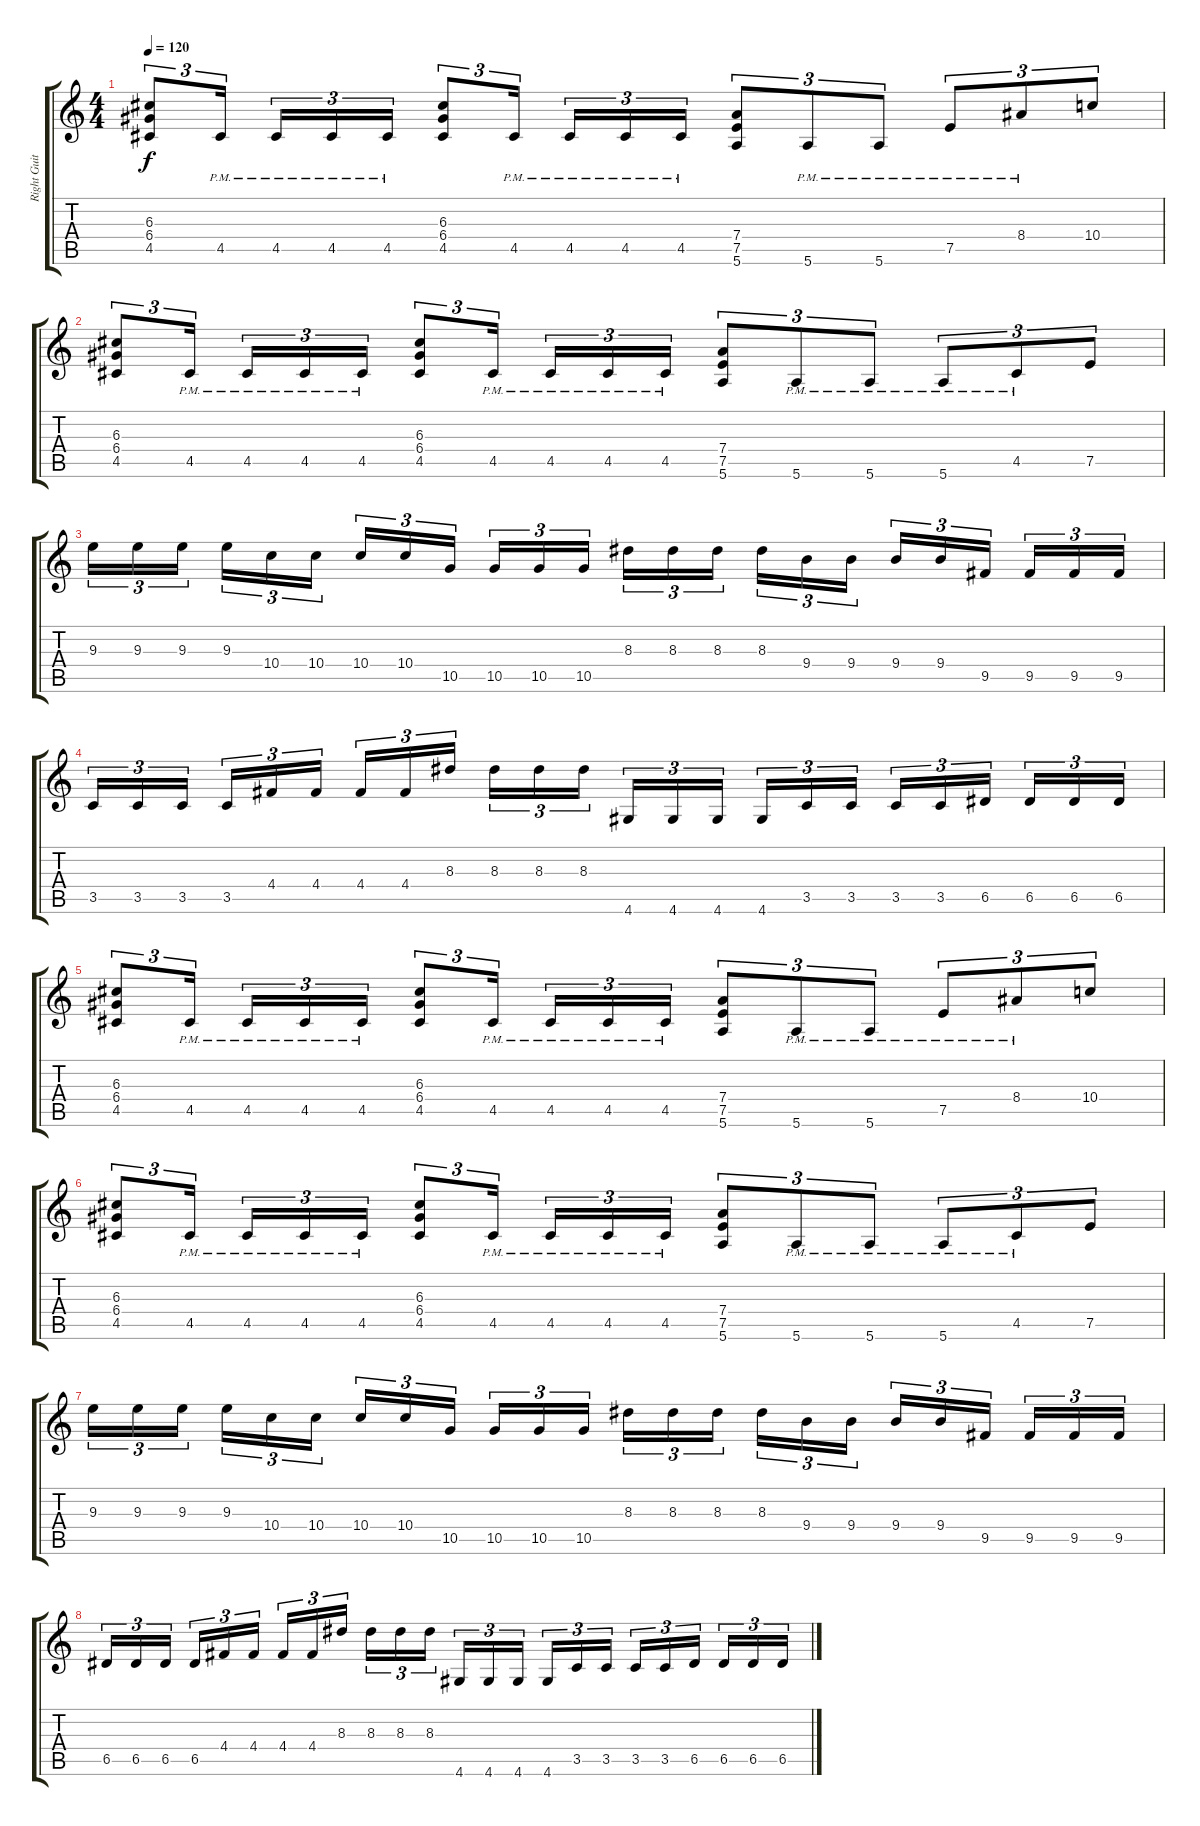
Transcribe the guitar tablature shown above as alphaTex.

\track ("Right Guitar" "Right Guit") {instrument distortionguitar}
\staff {score tabs}
\tuning (E4 B3 G3 D3 A2 E2) {hide}
\ts (4 4)
\tempo 120
\clef g2
\ks c
(6.3 6.4 4.5).8{tu (3 2) dy f} 4.5{pm}.16{tu (3 2) beam splitsecondary} 4.5{pm}.16{tu (3 2)} 4.5{pm}.16{tu (3 2)} 4.5{pm}.16{tu (3 2)} (6.3 6.4 4.5).8{tu (3 2)} 4.5{pm}.16{tu (3 2) beam splitsecondary} 4.5{pm}.16{tu (3 2)} 4.5{pm}.16{tu (3 2)} 4.5{pm}.16{tu (3 2)} (7.4 7.5 5.6).8{tu (3 2)} 5.6{pm}.8{tu (3 2)} 5.6{pm}.8{tu (3 2)} 7.5{pm}.8{tu (3 2)} 8.4{pm}.8{tu (3 2)} 10.4.8{tu (3 2)} |
(6.3 6.4 4.5).8{tu (3 2)} 4.5{pm}.16{tu (3 2) beam splitsecondary} 4.5{pm}.16{tu (3 2)} 4.5{pm}.16{tu (3 2)} 4.5{pm}.16{tu (3 2)} (6.3 6.4 4.5).8{tu (3 2)} 4.5{pm}.16{tu (3 2) beam splitsecondary} 4.5{pm}.16{tu (3 2)} 4.5{pm}.16{tu (3 2)} 4.5{pm}.16{tu (3 2)} (7.4 7.5 5.6).8{tu (3 2)} 5.6{pm}.8{tu (3 2)} 5.6{pm}.8{tu (3 2)} 5.6{pm}.8{tu (3 2)} 4.5{pm}.8{tu (3 2)} 7.5.8{tu (3 2)} |
9.3.16{tu (3 2)} 9.3.16{tu (3 2)} 9.3.16{tu (3 2) beam splitsecondary} 9.3.16{tu (3 2)} 10.4.16{tu (3 2)} 10.4.16{tu (3 2)} 10.4.16{tu (3 2)} 10.4.16{tu (3 2)} 10.5.16{tu (3 2) beam splitsecondary} 10.5.16{tu (3 2)} 10.5.16{tu (3 2)} 10.5.16{tu (3 2)} 8.3.16{tu (3 2)} 8.3.16{tu (3 2)} 8.3.16{tu (3 2) beam splitsecondary} 8.3.16{tu (3 2)} 9.4.16{tu (3 2)} 9.4.16{tu (3 2)} 9.4.16{tu (3 2)} 9.4.16{tu (3 2)} 9.5.16{tu (3 2) beam splitsecondary} 9.5.16{tu (3 2)} 9.5.16{tu (3 2)} 9.5.16{tu (3 2)} |
3.5.16{tu (3 2)} 3.5.16{tu (3 2)} 3.5.16{tu (3 2) beam splitsecondary} 3.5.16{tu (3 2)} 4.4.16{tu (3 2)} 4.4.16{tu (3 2)} 4.4.16{tu (3 2)} 4.4.16{tu (3 2)} 8.3.16{tu (3 2) beam splitsecondary} 8.3.16{tu (3 2)} 8.3.16{tu (3 2)} 8.3.16{tu (3 2)} 4.6.16{tu (3 2)} 4.6.16{tu (3 2)} 4.6.16{tu (3 2) beam splitsecondary} 4.6.16{tu (3 2)} 3.5.16{tu (3 2)} 3.5.16{tu (3 2)} 3.5.16{tu (3 2)} 3.5.16{tu (3 2)} 6.5.16{tu (3 2) beam splitsecondary} 6.5.16{tu (3 2)} 6.5.16{tu (3 2)} 6.5.16{tu (3 2)} |
(6.3 6.4 4.5).8{tu (3 2)} 4.5{pm}.16{tu (3 2) beam splitsecondary} 4.5{pm}.16{tu (3 2)} 4.5{pm}.16{tu (3 2)} 4.5{pm}.16{tu (3 2)} (6.3 6.4 4.5).8{tu (3 2)} 4.5{pm}.16{tu (3 2) beam splitsecondary} 4.5{pm}.16{tu (3 2)} 4.5{pm}.16{tu (3 2)} 4.5{pm}.16{tu (3 2)} (7.4 7.5 5.6).8{tu (3 2)} 5.6{pm}.8{tu (3 2)} 5.6{pm}.8{tu (3 2)} 7.5{pm}.8{tu (3 2)} 8.4{pm}.8{tu (3 2)} 10.4.8{tu (3 2)} |
(6.3 6.4 4.5).8{tu (3 2)} 4.5{pm}.16{tu (3 2) beam splitsecondary} 4.5{pm}.16{tu (3 2)} 4.5{pm}.16{tu (3 2)} 4.5{pm}.16{tu (3 2)} (6.3 6.4 4.5).8{tu (3 2)} 4.5{pm}.16{tu (3 2) beam splitsecondary} 4.5{pm}.16{tu (3 2)} 4.5{pm}.16{tu (3 2)} 4.5{pm}.16{tu (3 2)} (7.4 7.5 5.6).8{tu (3 2)} 5.6{pm}.8{tu (3 2)} 5.6{pm}.8{tu (3 2)} 5.6{pm}.8{tu (3 2)} 4.5{pm}.8{tu (3 2)} 7.5.8{tu (3 2)} |
9.3.16{tu (3 2)} 9.3.16{tu (3 2)} 9.3.16{tu (3 2) beam splitsecondary} 9.3.16{tu (3 2)} 10.4.16{tu (3 2)} 10.4.16{tu (3 2)} 10.4.16{tu (3 2)} 10.4.16{tu (3 2)} 10.5.16{tu (3 2) beam splitsecondary} 10.5.16{tu (3 2)} 10.5.16{tu (3 2)} 10.5.16{tu (3 2)} 8.3.16{tu (3 2)} 8.3.16{tu (3 2)} 8.3.16{tu (3 2) beam splitsecondary} 8.3.16{tu (3 2)} 9.4.16{tu (3 2)} 9.4.16{tu (3 2)} 9.4.16{tu (3 2)} 9.4.16{tu (3 2)} 9.5.16{tu (3 2) beam splitsecondary} 9.5.16{tu (3 2)} 9.5.16{tu (3 2)} 9.5.16{tu (3 2)} |
6.5.16{tu (3 2)} 6.5.16{tu (3 2)} 6.5.16{tu (3 2) beam splitsecondary} 6.5.16{tu (3 2)} 4.4.16{tu (3 2)} 4.4.16{tu (3 2)} 4.4.16{tu (3 2)} 4.4.16{tu (3 2)} 8.3.16{tu (3 2) beam splitsecondary} 8.3.16{tu (3 2)} 8.3.16{tu (3 2)} 8.3.16{tu (3 2)} 4.6.16{tu (3 2)} 4.6.16{tu (3 2)} 4.6.16{tu (3 2) beam splitsecondary} 4.6.16{tu (3 2)} 3.5.16{tu (3 2)} 3.5.16{tu (3 2)} 3.5.16{tu (3 2)} 3.5.16{tu (3 2)} 6.5.16{tu (3 2) beam splitsecondary} 6.5.16{tu (3 2)} 6.5.16{tu (3 2)} 6.5.16{tu (3 2)}
